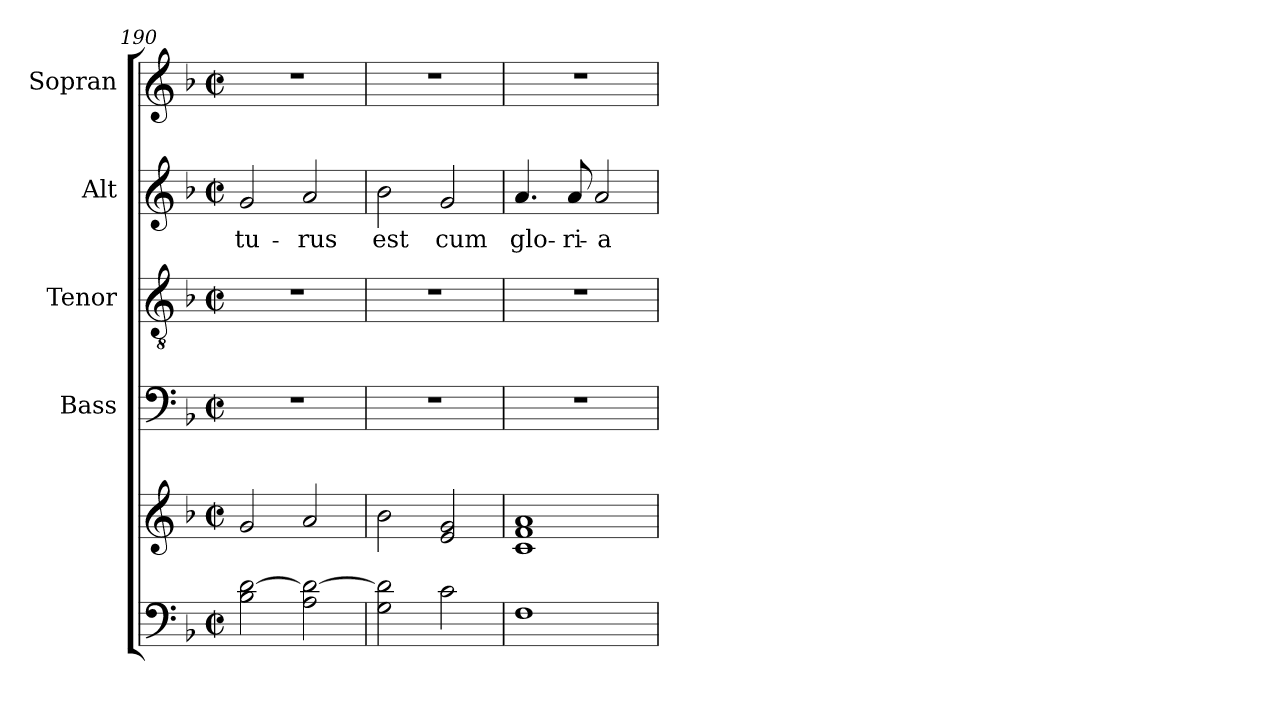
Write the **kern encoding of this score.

**kern	**kern	**kern	**kern	**kern	**text	**kern
*part5	*part5	*part4	*part3	*part2	*part2	*part1
*staff6	*staff5	*staff4	*staff3	*staff2	*staff2	*staff1
*	*	*I"Bass	*I"Tenor	*I"Alt	*	*I"Sopran
*	*	*I'B.	*I'T.	*I'A.	*	*I'S.
!!LO:PB:g=z
*clefF4	*clefG2	*clefF4	*clefGv2	*clefG2	*	*clefG2
*k[b-]	*k[b-]	*k[b-]	*k[b-]	*k[b-]	*	*k[b-]
*F:	*F:	*F:	*F:	*F:	*	*F:
*M2/2	*M2/2	*M2/2	*M2/2	*M2/2	*	*M2/2
*met(c|)	*met(c|)	*met(c|)	*met(c|)	*met(c|)	*	*met(c|)
=190	=190	=190	=190	=190	=190	=190
!	!	!	!	!	!LO:LY:b	!
2B-\ [2d\	2g/	1r	1r	2g/	-tu-	1r
!	!	!	!	!	!LO:LY:b	!
2A\ 2d\_	2a/	.	.	2a/	-rus	.
=191	=191	=191	=191	=191	=191	=191
!	!	!	!	!	!LO:LY:b	!
2G\ 2d\]	2b-\	1r	1r	2b-\	est	1r
!	!	!	!	!	!LO:LY:b	!
2c\	2e/ 2g/	.	.	2g/	cum	.
=192	=192	=192	=192	=192	=192	=192
!	!	!	!	!	!LO:LY:b	!
1F	1c 1f 1a	1r	1r	4.a/	glo-	1r
!	!	!	!	!	!LO:LY:b	!
.	.	.	.	8a/	-ri-	.
!	!	!	!	!	!LO:LY:b	!
.	.	.	.	2a/	-a	.
=	=	=	=	=	=	=
*-	*-	*-	*-	*-	*-	*-
